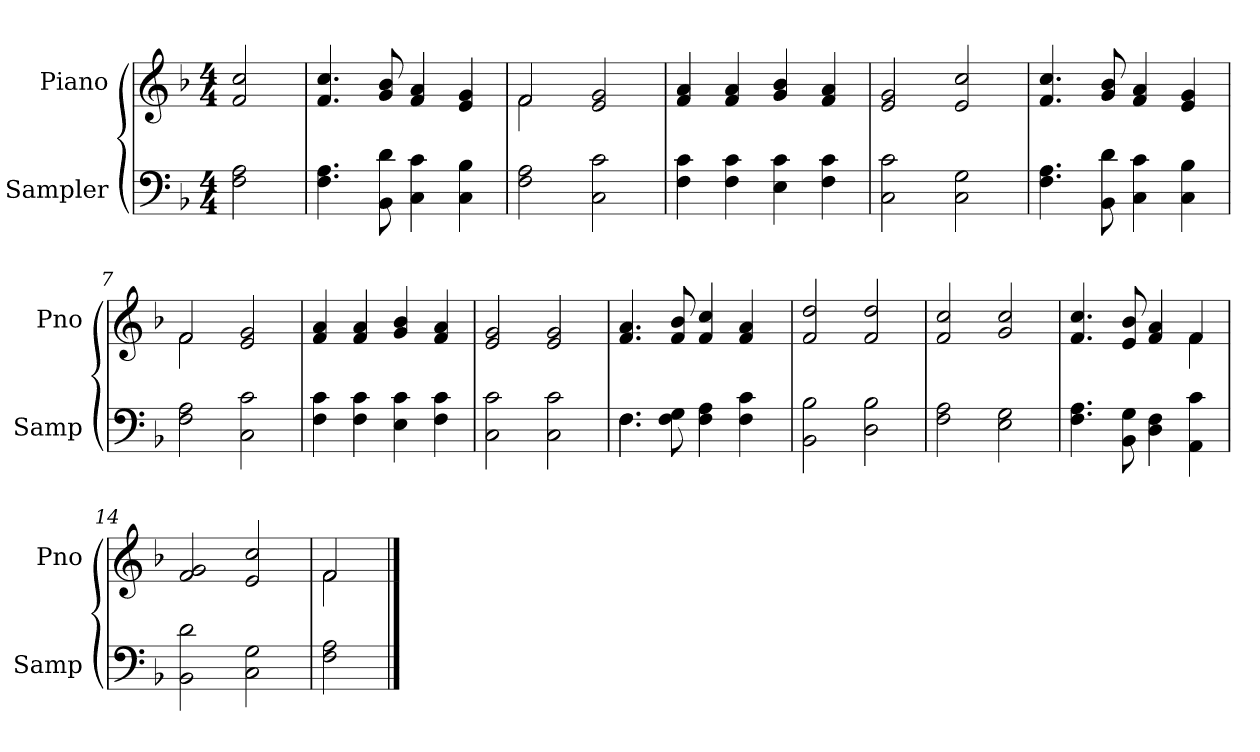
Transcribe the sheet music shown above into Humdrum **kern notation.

**kern	**kern
*part2	*part1
*staff2	*staff1
*I"Sampler	*I"Piano
*I'Samp	*I'Pno
*clefF4	*clefG2
*k[b-]	*k[b-]
*F:	*F:
*M4/4	*M4/4
=1	=1
2F 2A	2f 2cc
=2	=2
4.F 4.A	4.f 4.cc
8BB- 8d	8g 8b-
4C 4c	4f 4a
4C 4B-	4e 4g
=3	=3
*	*^
2F 2A	2f/	2f
2C 2c	2e 2g	2ryy
*	*v	*v
=4	=4
4F 4c	4f 4a
4F 4c	4f 4a
4E 4c	4g 4b-
4F 4c	4f 4a
=5	=5
2C 2c	2e 2g
2C 2G	2e 2cc
=6	=6
4.F 4.A	4.f 4.cc
8BB- 8d	8g 8b-
4C 4c	4f 4a
4C 4B-	4e 4g
=7	=7
*	*^
2F 2A	2f/	2f
2C 2c	2e 2g	2ryy
*	*v	*v
=8	=8
4F 4c	4f 4a
4F 4c	4f 4a
4E 4c	4g 4b-
4F 4c	4f 4a
=9	=9
2C 2c	2e 2g
2C 2c	2e 2g
=10	=10
*^	*
4.F\	4.F	4.f 4.a
8F 8G	2ryy	8f 8b-
4F 4A	.	4f 4cc
4F 4c	.	4f 4a
.	8ryy	.
*v	*v	*
=11	=11
2BB- 2B-	2f 2dd
2D 2B-	2f 2dd
=12	=12
2F 2A	2f 2cc
2E 2G	2g 2cc
=13	=13
*	*^
4.F 4.A	4.f 4.cc	2.ryy
8BB- 8G	8e 8b-	.
4D 4F	4f 4a	.
4AA 4c	4f/	4f
*	*v	*v
=14	=14
2BB- 2d	2f 2g
2C 2G	2e 2cc
=15	=15
*	*^
2F 2A	2f/	2f
*	*v	*v
==	==
*-	*-
